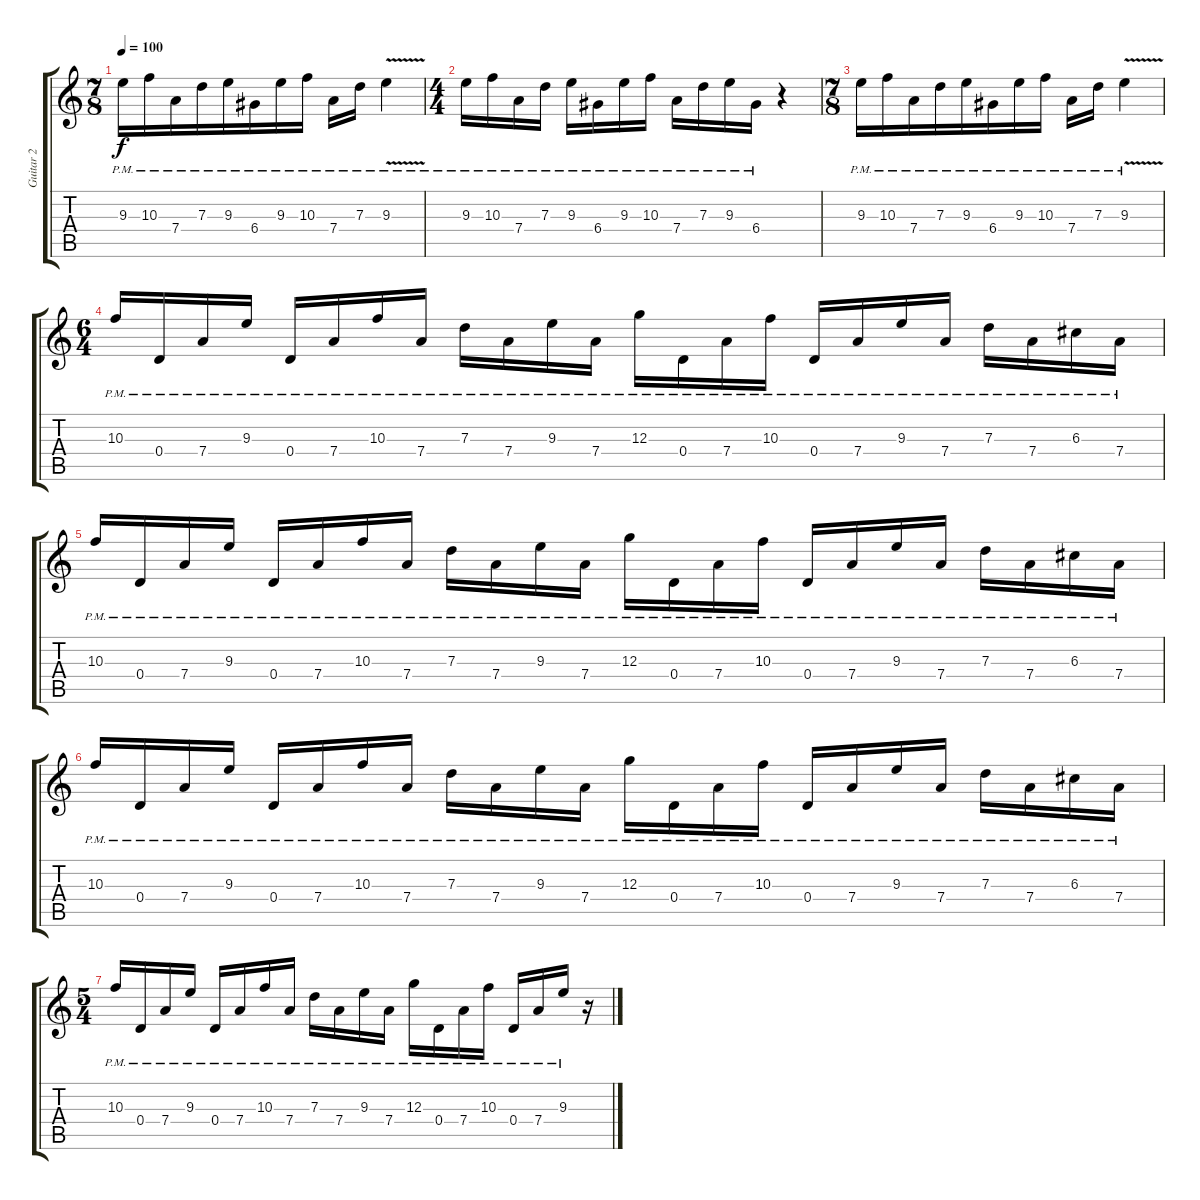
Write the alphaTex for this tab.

\track ("Guitar 2" "Guitar 2") {instrument distortionguitar}
\staff {score tabs}
\tuning (E4 B3 G3 D3 A2 E2) {hide}
\ts (7 8)
\tempo 100
\clef g2
\ks c
9.3{pm}.16{dy f} 10.3{pm}.16 7.4{pm}.16 7.3{pm}.16 9.3{pm}.16 6.4{pm}.16 9.3{pm}.16 10.3{pm}.16 7.4{pm}.16 7.3{pm}.16 9.3{v pm}.4 |
\ts (4 4)
9.3{pm}.16 10.3{pm}.16 7.4{pm}.16 7.3{pm}.16 9.3{pm}.16 6.4{pm}.16 9.3{pm}.16 10.3{pm}.16 7.4{pm}.16 7.3{pm}.16 9.3{pm}.16 6.4{pm}.16 r.4 |
\ts (7 8)
9.3{pm}.16 10.3{pm}.16 7.4{pm}.16 7.3{pm}.16 9.3{pm}.16 6.4{pm}.16 9.3{pm}.16 10.3{pm}.16 7.4{pm}.16 7.3{pm}.16 9.3{v pm}.4 |
\ts (6 4)
10.3{pm}.16 0.4{pm}.16 7.4{pm}.16 9.3{pm}.16 0.4{pm}.16 7.4{pm}.16 10.3{pm}.16 7.4{pm}.16 7.3{pm}.16 7.4{pm}.16 9.3{pm}.16 7.4{pm}.16 12.3{pm}.16 0.4{pm}.16 7.4{pm}.16 10.3{pm}.16 0.4{pm}.16 7.4{pm}.16 9.3{pm}.16 7.4{pm}.16 7.3{pm}.16 7.4{pm}.16 6.3{pm}.16 7.4{pm}.16 |
10.3{pm}.16 0.4{pm}.16 7.4{pm}.16 9.3{pm}.16 0.4{pm}.16 7.4{pm}.16 10.3{pm}.16 7.4{pm}.16 7.3{pm}.16 7.4{pm}.16 9.3{pm}.16 7.4{pm}.16 12.3{pm}.16 0.4{pm}.16 7.4{pm}.16 10.3{pm}.16 0.4{pm}.16 7.4{pm}.16 9.3{pm}.16 7.4{pm}.16 7.3{pm}.16 7.4{pm}.16 6.3{pm}.16 7.4{pm}.16 |
10.3{pm}.16 0.4{pm}.16 7.4{pm}.16 9.3{pm}.16 0.4{pm}.16 7.4{pm}.16 10.3{pm}.16 7.4{pm}.16 7.3{pm}.16 7.4{pm}.16 9.3{pm}.16 7.4{pm}.16 12.3{pm}.16 0.4{pm}.16 7.4{pm}.16 10.3{pm}.16 0.4{pm}.16 7.4{pm}.16 9.3{pm}.16 7.4{pm}.16 7.3{pm}.16 7.4{pm}.16 6.3{pm}.16 7.4{pm}.16 |
\ts (5 4)
10.3{pm}.16 0.4{pm}.16 7.4{pm}.16 9.3{pm}.16 0.4{pm}.16 7.4{pm}.16 10.3{pm}.16 7.4{pm}.16 7.3{pm}.16 7.4{pm}.16 9.3{pm}.16 7.4{pm}.16 12.3{pm}.16 0.4{pm}.16 7.4{pm}.16 10.3{pm}.16 0.4{pm}.16 7.4{pm}.16 9.3{pm}.16 r.16
